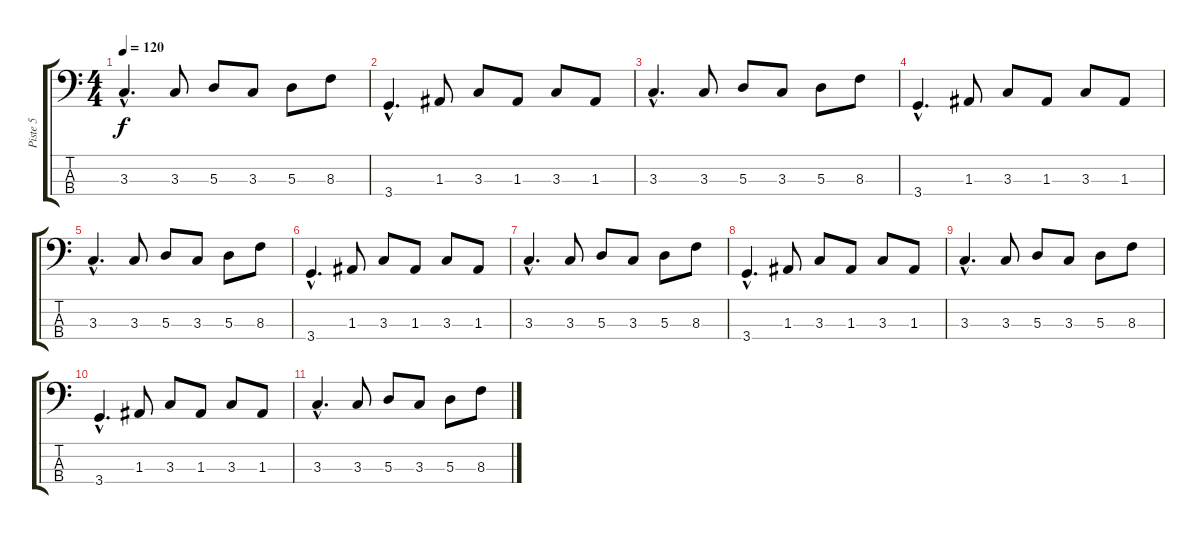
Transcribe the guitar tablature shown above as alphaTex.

\track ("Piste 5" "Piste 5") {instrument electricbassfinger}
\staff {score tabs}
\tuning (G2 D2 A1 E1) {hide}
\ts (4 4)
\tempo 120
\clef f4
\ks c
3.3{hac}.4{d dy f} 3.3.8 5.3.8 3.3.8 5.3.8 8.3.8 |
3.4{hac}.4{d} 1.3.8 3.3.8 1.3.8 3.3.8 1.3.8 |
3.3{hac}.4{d} 3.3.8 5.3.8 3.3.8 5.3.8 8.3.8 |
3.4{hac}.4{d} 1.3.8 3.3.8 1.3.8 3.3.8 1.3.8 |
3.3{hac}.4{d} 3.3.8 5.3.8 3.3.8 5.3.8 8.3.8 |
3.4{hac}.4{d} 1.3.8 3.3.8 1.3.8 3.3.8 1.3.8 |
3.3{hac}.4{d} 3.3.8 5.3.8 3.3.8 5.3.8 8.3.8 |
3.4{hac}.4{d} 1.3.8 3.3.8 1.3.8 3.3.8 1.3.8 |
3.3{hac}.4{d} 3.3.8 5.3.8 3.3.8 5.3.8 8.3.8 |
3.4{hac}.4{d} 1.3.8 3.3.8 1.3.8 3.3.8 1.3.8 |
3.3{hac}.4{d} 3.3.8 5.3.8 3.3.8 5.3.8 8.3.8
